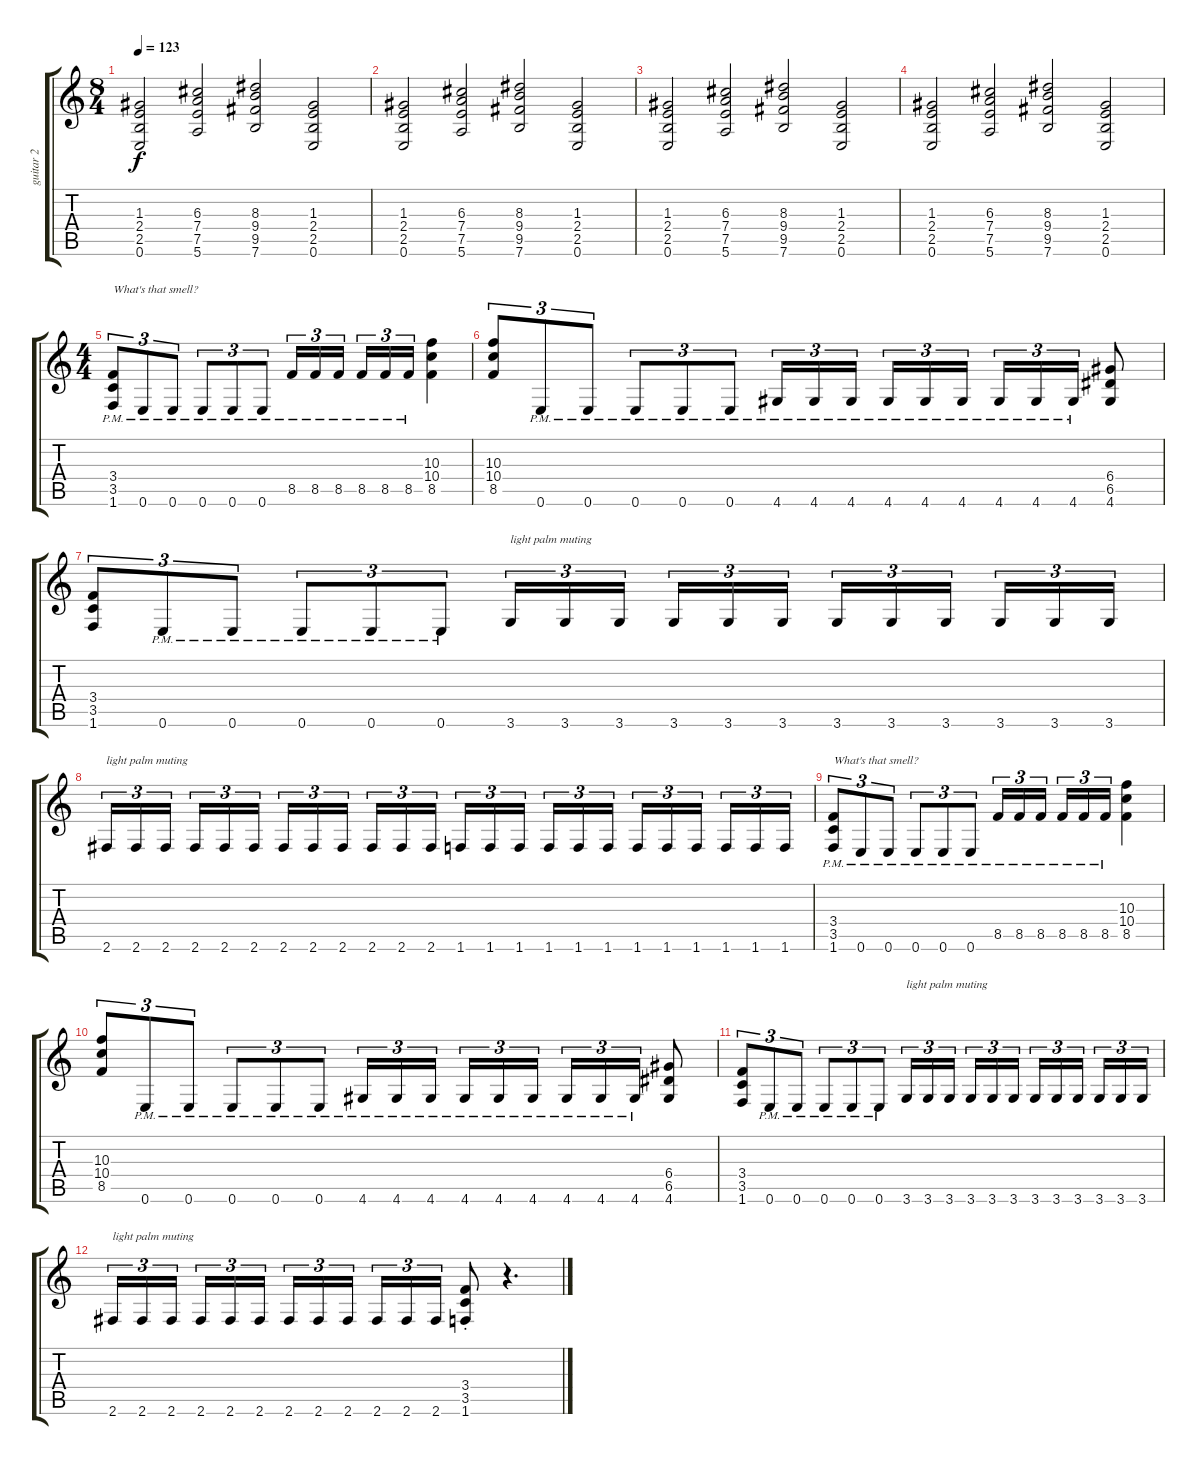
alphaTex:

\track ("guitar 2" "guitar 2") {instrument overdrivenguitar}
\staff {score tabs}
\tuning (E4 B3 G3 D3 A2 E2) {hide}
\ts (8 4)
\tempo 123
\clef g2
\ks c
(1.3 2.4 2.5 0.6).2{dy f} (6.3 7.4 7.5 5.6).2 (8.3 9.4 9.5 7.6).2 (1.3 2.4 2.5 0.6).2 |
(1.3 2.4 2.5 0.6).2 (6.3 7.4 7.5 5.6).2 (8.3 9.4 9.5 7.6).2 (1.3 2.4 2.5 0.6).2 |
(1.3 2.4 2.5 0.6).2 (6.3 7.4 7.5 5.6).2 (8.3 9.4 9.5 7.6).2 (1.3 2.4 2.5 0.6).2 |
(1.3 2.4 2.5 0.6).2 (6.3 7.4 7.5 5.6).2 (8.3 9.4 9.5 7.6).2 (1.3 2.4 2.5 0.6).2 |
\ts (4 4)
(3.4 3.5 1.6{pm}).8{tu (3 2) txt "What's that smell?"} 0.6{pm}.8{tu (3 2)} 0.6{pm}.8{tu (3 2)} 0.6{pm}.8{tu (3 2)} 0.6{pm}.8{tu (3 2)} 0.6{pm}.8{tu (3 2)} 8.5{pm}.16{tu (3 2)} 8.5{pm}.16{tu (3 2)} 8.5{pm}.16{tu (3 2)} 8.5{pm}.16{tu (3 2)} 8.5{pm}.16{tu (3 2)} 8.5{pm}.16{tu (3 2)} (10.3 10.4 8.5).4 |
(10.3 10.4 8.5).8{tu (3 2)} 0.6{pm}.8{tu (3 2)} 0.6{pm}.8{tu (3 2)} 0.6{pm}.8{tu (3 2)} 0.6{pm}.8{tu (3 2)} 0.6{pm}.8{tu (3 2)} 4.6{pm}.16{tu (3 2)} 4.6{pm}.16{tu (3 2)} 4.6{pm}.16{tu (3 2)} 4.6{pm}.16{tu (3 2)} 4.6{pm}.16{tu (3 2)} 4.6{pm}.16{tu (3 2)} 4.6{pm}.16{tu (3 2)} 4.6{pm}.16{tu (3 2)} 4.6{pm}.16{tu (3 2)} (6.4 6.5 4.6).8 |
(3.4 3.5 1.6).8{tu (3 2)} 0.6{pm}.8{tu (3 2)} 0.6{pm}.8{tu (3 2)} 0.6{pm}.8{tu (3 2)} 0.6{pm}.8{tu (3 2)} 0.6{pm}.8{tu (3 2)} 3.6.16{tu (3 2) txt "light palm muting"} 3.6.16{tu (3 2)} 3.6.16{tu (3 2)} 3.6.16{tu (3 2)} 3.6.16{tu (3 2)} 3.6.16{tu (3 2)} 3.6.16{tu (3 2)} 3.6.16{tu (3 2)} 3.6.16{tu (3 2)} 3.6.16{tu (3 2)} 3.6.16{tu (3 2)} 3.6.16{tu (3 2)} |
2.6.16{tu (3 2) txt "light palm muting"} 2.6.16{tu (3 2)} 2.6.16{tu (3 2)} 2.6.16{tu (3 2)} 2.6.16{tu (3 2)} 2.6.16{tu (3 2)} 2.6.16{tu (3 2)} 2.6.16{tu (3 2)} 2.6.16{tu (3 2)} 2.6.16{tu (3 2)} 2.6.16{tu (3 2)} 2.6.16{tu (3 2)} 1.6.16{tu (3 2)} 1.6.16{tu (3 2)} 1.6.16{tu (3 2)} 1.6.16{tu (3 2)} 1.6.16{tu (3 2)} 1.6.16{tu (3 2)} 1.6.16{tu (3 2)} 1.6.16{tu (3 2)} 1.6.16{tu (3 2)} 1.6.16{tu (3 2)} 1.6.16{tu (3 2)} 1.6.16{tu (3 2)} |
(3.4 3.5 1.6{pm}).8{tu (3 2) txt "What's that smell?"} 0.6{pm}.8{tu (3 2)} 0.6{pm}.8{tu (3 2)} 0.6{pm}.8{tu (3 2)} 0.6{pm}.8{tu (3 2)} 0.6{pm}.8{tu (3 2)} 8.5{pm}.16{tu (3 2)} 8.5{pm}.16{tu (3 2)} 8.5{pm}.16{tu (3 2)} 8.5{pm}.16{tu (3 2)} 8.5{pm}.16{tu (3 2)} 8.5{pm}.16{tu (3 2)} (10.3 10.4 8.5).4 |
(10.3 10.4 8.5).8{tu (3 2)} 0.6{pm}.8{tu (3 2)} 0.6{pm}.8{tu (3 2)} 0.6{pm}.8{tu (3 2)} 0.6{pm}.8{tu (3 2)} 0.6{pm}.8{tu (3 2)} 4.6{pm}.16{tu (3 2)} 4.6{pm}.16{tu (3 2)} 4.6{pm}.16{tu (3 2)} 4.6{pm}.16{tu (3 2)} 4.6{pm}.16{tu (3 2)} 4.6{pm}.16{tu (3 2)} 4.6{pm}.16{tu (3 2)} 4.6{pm}.16{tu (3 2)} 4.6{pm}.16{tu (3 2)} (6.4 6.5 4.6).8 |
(3.4 3.5 1.6).8{tu (3 2)} 0.6{pm}.8{tu (3 2)} 0.6{pm}.8{tu (3 2)} 0.6{pm}.8{tu (3 2)} 0.6{pm}.8{tu (3 2)} 0.6{pm}.8{tu (3 2)} 3.6.16{tu (3 2) txt "light palm muting"} 3.6.16{tu (3 2)} 3.6.16{tu (3 2)} 3.6.16{tu (3 2)} 3.6.16{tu (3 2)} 3.6.16{tu (3 2)} 3.6.16{tu (3 2)} 3.6.16{tu (3 2)} 3.6.16{tu (3 2)} 3.6.16{tu (3 2)} 3.6.16{tu (3 2)} 3.6.16{tu (3 2)} |
2.6.16{tu (3 2) txt "light palm muting"} 2.6.16{tu (3 2)} 2.6.16{tu (3 2)} 2.6.16{tu (3 2)} 2.6.16{tu (3 2)} 2.6.16{tu (3 2)} 2.6.16{tu (3 2)} 2.6.16{tu (3 2)} 2.6.16{tu (3 2)} 2.6.16{tu (3 2)} 2.6.16{tu (3 2)} 2.6.16{tu (3 2)} (3.4{st} 3.5 1.6).8 r.4{d}
